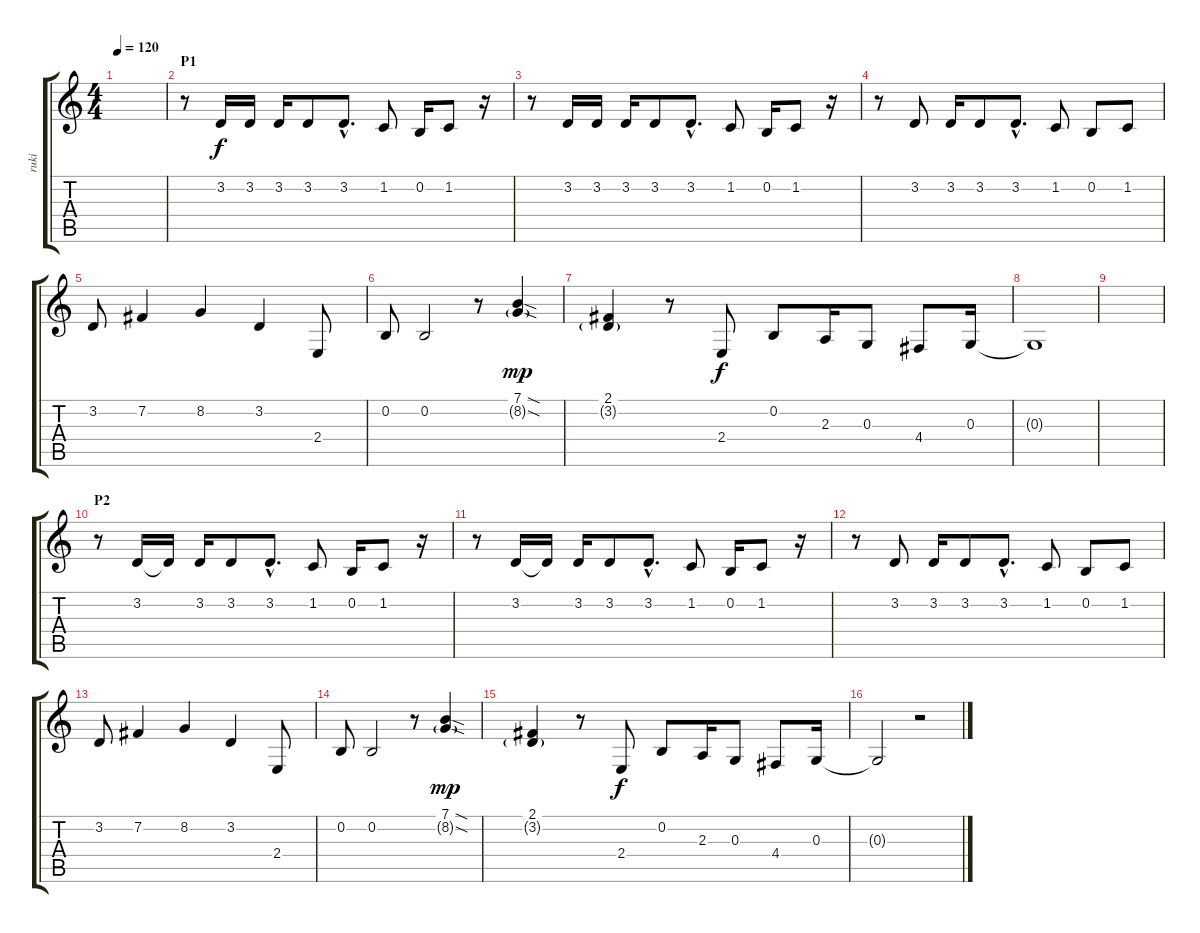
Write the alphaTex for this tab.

\track ("ruki" "ruki") {instrument voiceoohs}
\staff {score tabs}
\tuning (E4 B3 G3 D3 A2 E2) {hide}
\ts (4 4)
\tempo 120
\clef g2
\ks c
|
\section ("" "P1")
r.8 3.2.16 3.2.16 3.2.16 3.2.8 3.2{hac}.8{d} 1.2.8 0.2.16 1.2.8 r.16 |
r.8 3.2.16 3.2.16 3.2.16 3.2.8 3.2{hac}.8{d} 1.2.8 0.2.16 1.2.8 r.16 |
r.8 3.2.8 3.2.16 3.2.8 3.2{hac}.8{d} 1.2.8 0.2.8 1.2.8 |
3.2.8 7.2.4 8.2.4 3.2.4 2.4.8 |
0.2.8 0.2.2 r.8 (7.1{sod} 8.2{sod g}).4{dy mp} |
(2.1 3.2{g}).4 r.8 2.4.8{dy f} 0.2.8 2.3.16 0.3.8 4.4.8 0.3.16 |
0.3{t}.1 |
|
\section ("" "P2")
r.8 3.2.16 3.2{t}.16 3.2.16 3.2.8 3.2{hac}.8{d} 1.2.8 0.2.16 1.2.8 r.16 |
r.8 3.2.16 3.2{t}.16 3.2.16 3.2.8 3.2{hac}.8{d} 1.2.8 0.2.16 1.2.8 r.16 |
r.8 3.2.8 3.2.16 3.2.8 3.2{hac}.8{d} 1.2.8 0.2.8 1.2.8 |
3.2.8 7.2.4 8.2.4 3.2.4 2.4.8 |
0.2.8 0.2.2 r.8 (7.1{sod} 8.2{sod g}).4{dy mp} |
(2.1 3.2{g}).4 r.8 2.4.8{dy f} 0.2.8 2.3.16 0.3.8 4.4.8 0.3.16 |
0.3{t}.2 r.2
